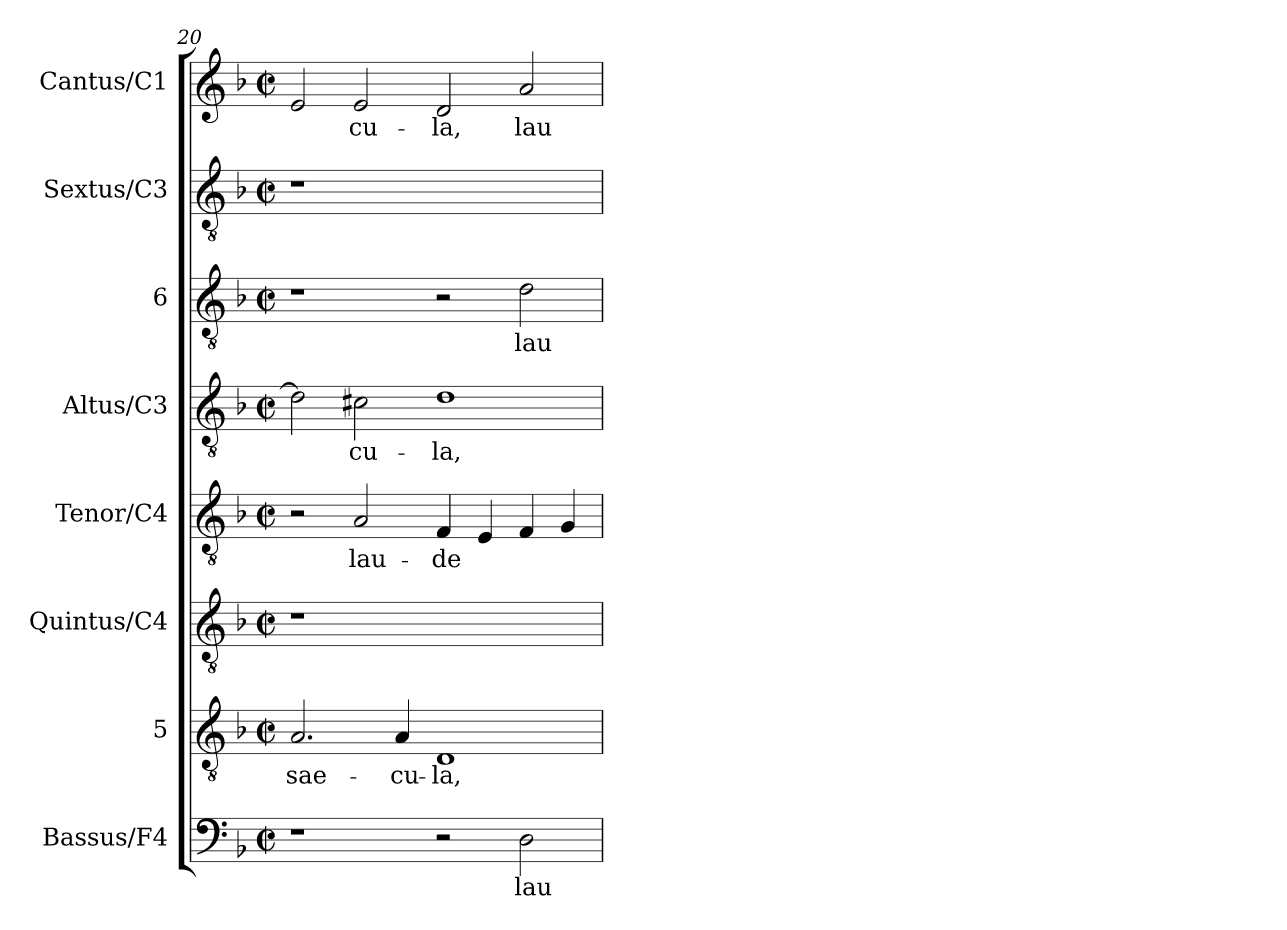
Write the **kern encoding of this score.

**kern	**text	**kern	**text	**kern	**kern	**text	**kern	**text	**kern	**text	**kern	**kern	**text
*part8	*part8	*part7	*part7	*part6	*part5	*part5	*part4	*part4	*part3	*part3	*part2	*part1	*part1
*staff8	*staff8	*staff7	*staff7	*staff6	*staff5	*staff5	*staff4	*staff4	*staff3	*staff3	*staff2	*staff1	*staff1
*I"Bassus/F4	*	*I"5	*	*I"Quintus/C4	*I"Tenor/C4	*	*I"Altus/C3	*	*I"6	*	*I"Sextus/C3	*I"Cantus/C1	*
*I'B	*	*	*	*	*I'T	*	*I'A	*	*	*	*	*I'C	*
*clefF4	*	*clefGv2	*	*clefGv2	*clefGv2	*	*clefGv2	*	*clefGv2	*	*clefGv2	*clefG2	*
*k[b-]	*	*k[b-]	*	*k[b-]	*k[b-]	*	*k[b-]	*	*k[b-]	*	*k[b-]	*k[b-]	*
*F:	*	*F:	*	*F:	*F:	*	*F:	*	*F:	*	*F:	*F:	*
*M2/2	*	*M2/2	*	*M2/2	*M2/2	*	*M2/2	*	*M2/2	*	*M2/2	*M2/2	*
*met(c|)	*	*met(c|)	*	*met(c|)	*met(c|)	*	*met(c|)	*	*met(c|)	*	*met(c|)	*met(c|)	*
=20	=20	=20	=20	=20	=20	=20	=20	=20	=20	=20	=20	=20	=20
!	!	!	!LO:LY:b:cj	!	!	!	!	!LO:LY:b:cj	!	!	!	!	!LO:LY:b:cj
1r	.	2.A/	sae-	1r	2r	.	2d\]	--	1r	.	1r	2e/	--
!	!	!	!	!	!	!LO:LY:b:cj	!	!LO:LY:b:cj	!	!	!	!	!LO:LY:b:cj
.	.	.	.	.	2A/	lau-	2c#X\	-cu-	.	.	.	2e/	-cu-
!	!	!	!LO:LY:b:cj	!	!	!	!	!	!	!	!	!	!
.	.	4A/	-cu-	.	.	.	.	.	.	.	.	.	.
!	!	!	!LO:LY:b:cj	!	!	!LO:LY:b:cj	!	!LO:LY:b:cj	!	!	!	!	!LO:LY:b:cj
2r	.	1D	-la,	1ryy	4F/	-de-	1d	-la,	2r	.	1ryy	2d/	-la,
!	!	!	!	!	!	!LO:LY:b:cj	!	!	!	!	!	!	!
.	.	.	.	.	4E/	--	.	.	.	.	.	.	.
!	!LO:LY:b:cj	!	!	!	!	!LO:LY:b:cj	!	!	!	!LO:LY:b:cj	!	!	!LO:LY:b:cj
2D\	lau-	.	.	.	4F/	--	.	.	2d\	lau-	.	2a/	lau-
!	!	!	!	!	!	!LO:LY:b:cj	!	!	!	!	!	!	!
.	.	.	.	.	4G/	--	.	.	.	.	.	.	.
=	=	=	=	=	=	=	=	=	=	=	=	=	=
*-	*-	*-	*-	*-	*-	*-	*-	*-	*-	*-	*-	*-	*-
